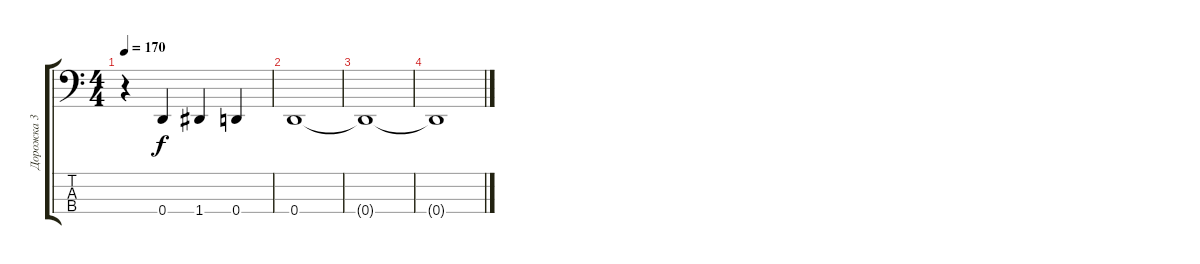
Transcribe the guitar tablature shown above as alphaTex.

\track ("Дорожка 3" "Дорожка 3") {instrument electricbasspick}
\staff {score tabs}
\tuning (G2 D2 A1 D1) {hide}
\ts (4 4)
\tempo 170
\clef f4
\ks c
r.4{dy f} 0.4.4 1.4.4 0.4.4 |
0.4.1 |
0.4{t}.1 |
0.4{t}.1
